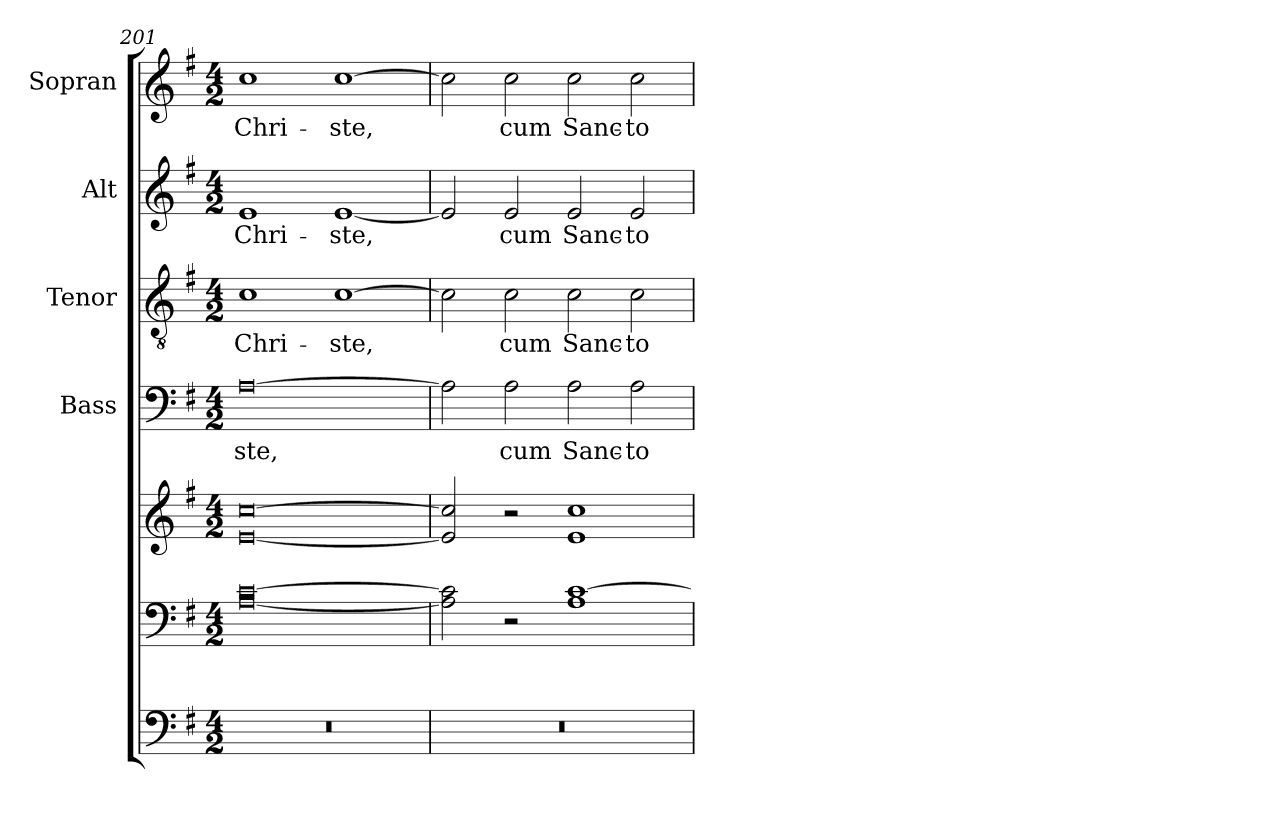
**kern	**kern	**kern	**kern	**text	**kern	**text	**kern	**text	**kern	**text
*part6	*part5	*part5	*part4	*part4	*part3	*part3	*part2	*part2	*part1	*part1
*staff7	*staff6	*staff5	*staff4	*staff4	*staff3	*staff3	*staff2	*staff2	*staff1	*staff1
*	*	*	*I"Bass	*	*I"Tenor	*	*I"Alt	*	*I"Sopran	*
*	*	*	*I'B.	*	*I'T.	*	*I'A.	*	*I'S.	*
*clefF4	*clefF4	*clefG2	*clefF4	*	*clefGv2	*	*clefG2	*	*clefG2	*
*k[f#]	*k[f#]	*k[f#]	*k[f#]	*	*k[f#]	*	*k[f#]	*	*k[f#]	*
*G:	*G:	*G:	*G:	*	*G:	*	*G:	*	*G:	*
*M4/2	*M4/2	*M4/2	*M4/2	*	*M4/2	*	*M4/2	*	*M4/2	*
=201	=201	=201	=201	=201	=201	=201	=201	=201	=201	=201
!	!	!	!	!LO:LY:b	!	!LO:LY:b	!	!LO:LY:b	!	!LO:LY:b
0r	[0A [0c	[0e [0cc	[0A	-ste,	1c	Chri-	1e	Chri-	1cc	Chri-
!	!	!	!	!	!	!LO:LY:b	!	!LO:LY:b	!	!LO:LY:b
.	.	.	.	.	[1c	-ste,	[1e	-ste,	[1cc	-ste,
=202	=202	=202	=202	=202	=202	=202	=202	=202	=202	=202
0r	2A\] 2c\]	2e/] 2cc/]	2A\]	.	2c\]	.	2e/]	.	2cc\]	.
!	!	!	!	!LO:LY:b	!	!LO:LY:b	!	!LO:LY:b	!	!LO:LY:b
.	2r	2r	2A\	cum	2c\	cum	2e/	cum	2cc\	cum
!	!	!	!	!LO:LY:b	!	!LO:LY:b	!	!LO:LY:b	!	!LO:LY:b
.	1A [1c	1e 1cc	2A\	Sanc-	2c\	Sanc-	2e/	Sanc-	2cc\	Sanc-
!	!	!	!	!LO:LY:b	!	!LO:LY:b	!	!LO:LY:b	!	!LO:LY:b
.	.	.	2A\	-to	2c\	-to	2e/	-to	2cc\	-to
=	=	=	=	=	=	=	=	=	=	=
*-	*-	*-	*-	*-	*-	*-	*-	*-	*-	*-
